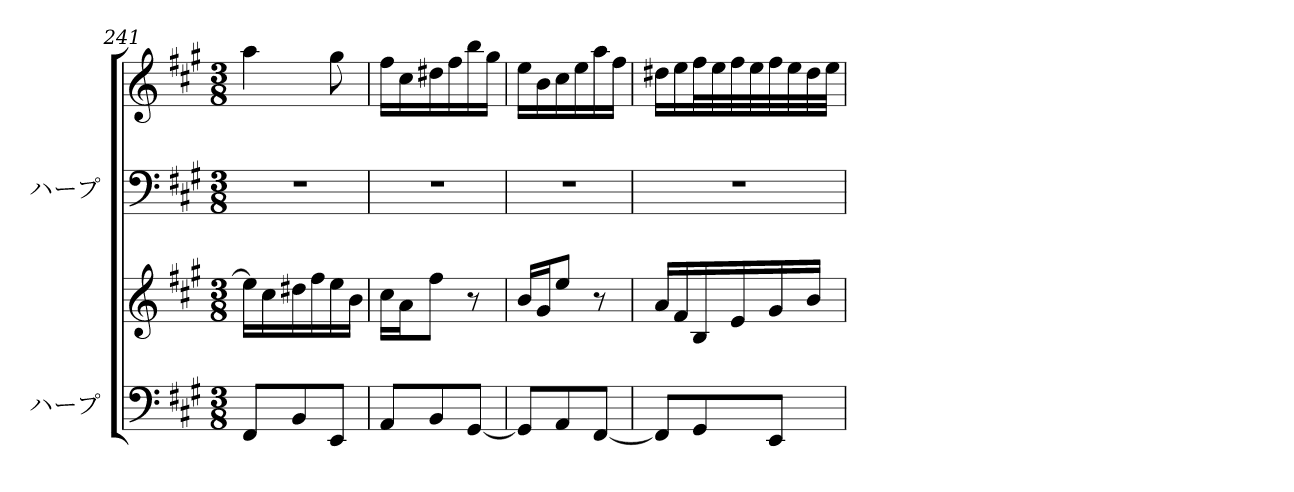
**kern	**kern	**kern	**kern
*part2	*part2	*part1	*part1
*staff4	*staff3	*staff2	*staff1
*I"ハープ	*	*I"ハープ	*
*clefF4	*clefG2	*clefF4	*clefG2
*k[f#c#g#]	*k[f#c#g#]	*k[f#c#g#]	*k[f#c#g#]
*M3/8	*M3/8	*M3/8	*M3/8
=241	=241	=241	=241
8FF#/L	16ee\LL]	4.r	4aa\
.	16cc#\	.	.
8BB/	16dd#X\	.	.
.	16ff#\	.	.
8EE/J	16ee\	.	8gg#\
.	16b\JJ	.	.
=242	=242	=242	=242
8AA/L	16cc#\LL	4.r	16ff#\LL
.	16a\J	.	16cc#\
8BB/	8ff#\J	.	16dd#X\
.	.	.	16ff#\
[8GG#/J	8r	.	16bb\
.	.	.	16gg#\JJ
=243	=243	=243	=243
8GG#/L]	16b/LL	4.r	16ee\LL
.	16g#/J	.	16b\
8AA/	8ee/J	.	16cc#\
.	.	.	16ee\
[8FF#/J	8r	.	16aa\
.	.	.	16ff#\JJ
=244	=244	=244	=244
8FF#/L]	16a/LL	4.r	16dd#X\LL
.	16f#/	.	16ee\
8GG#/	16B/	.	32ff#\L
.	.	.	32ee\
.	16e/	.	32ff#\
.	.	.	32ee\
8EE/J	16g#/	.	32ff#\
.	.	.	32ee\
.	16b/JJ	.	32dd#\
.	.	.	32ee\JJJ
=	=	=	=
*-	*-	*-	*-
